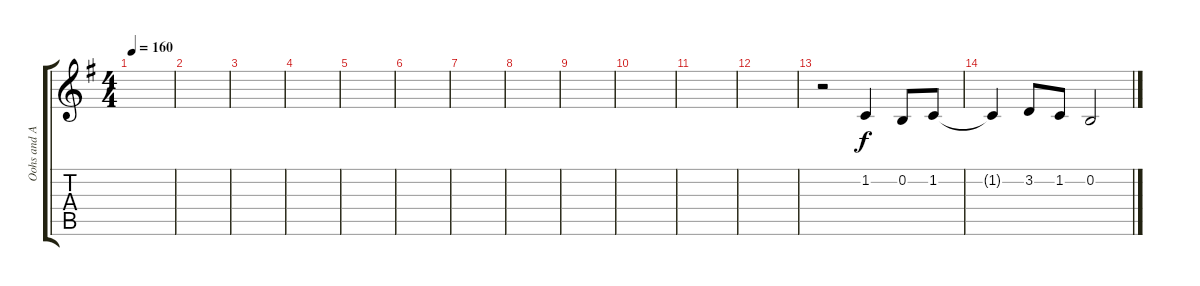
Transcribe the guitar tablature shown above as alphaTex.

\track ("Oohs and Aahs" "Oohs and A") {instrument lead6voice}
\staff {score tabs}
\tuning (E4 B3 G3 D3 A2 E2) {hide}
\ts (4 4)
\tempo 160
\clef g2
\ks g
|
|
|
|
|
|
|
|
|
|
|
|
r.2 1.2.4 0.2.8 1.2.8 |
1.2{t}.4 3.2.8 1.2.8 0.2.2
